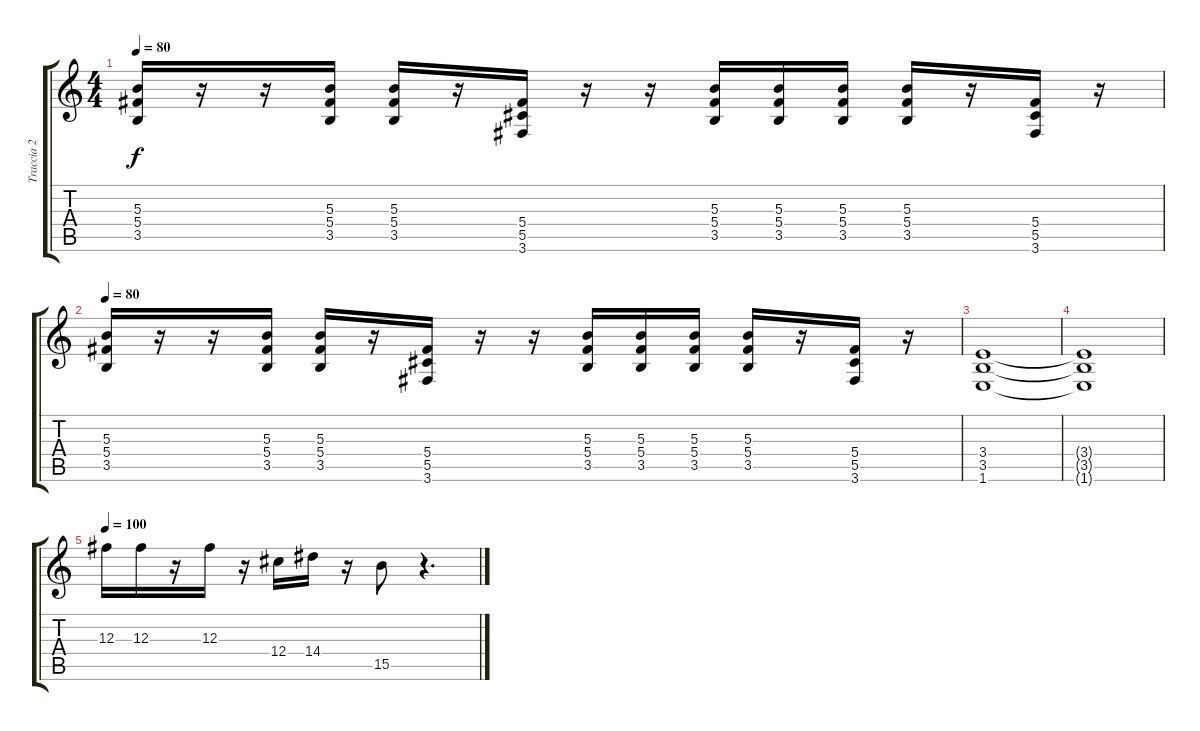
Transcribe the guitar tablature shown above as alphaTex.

\track ("Traccia 2" "Traccia 2") {instrument distortionguitar}
\staff {score tabs}
\tuning (Eb4 Bb3 Gb3 Db3 Ab2 Eb2) {hide}
\ts (4 4)
\tempo 80
\clef g2
\ks c
(5.3 5.4 3.5).16{dy f} r.16 r.16 (5.3 5.4 3.5).16 (5.3 5.4 3.5).16 r.16 (5.4 5.5 3.6).16 r.16 r.16 (5.3 5.4 3.5).16 (5.3 5.4 3.5).16 (5.3 5.4 3.5).16 (5.3 5.4 3.5).16 r.16 (5.4 5.5 3.6).16 r.16 |
\tempo 80
(5.3 5.4 3.5).16 r.16 r.16 (5.3 5.4 3.5).16 (5.3 5.4 3.5).16 r.16 (5.4 5.5 3.6).16 r.16 r.16 (5.3 5.4 3.5).16 (5.3 5.4 3.5).16 (5.3 5.4 3.5).16 (5.3 5.4 3.5).16 r.16 (5.4 5.5 3.6).16 r.16 |
(3.4 3.5 1.6).1 |
(3.4{t} 3.5{t} 1.6{t}).1 |
\tempo 100
12.3.16 12.3.16 r.16 12.3.16 r.16 12.4.16 14.4.16 r.16 15.5.8 r.4{d}
